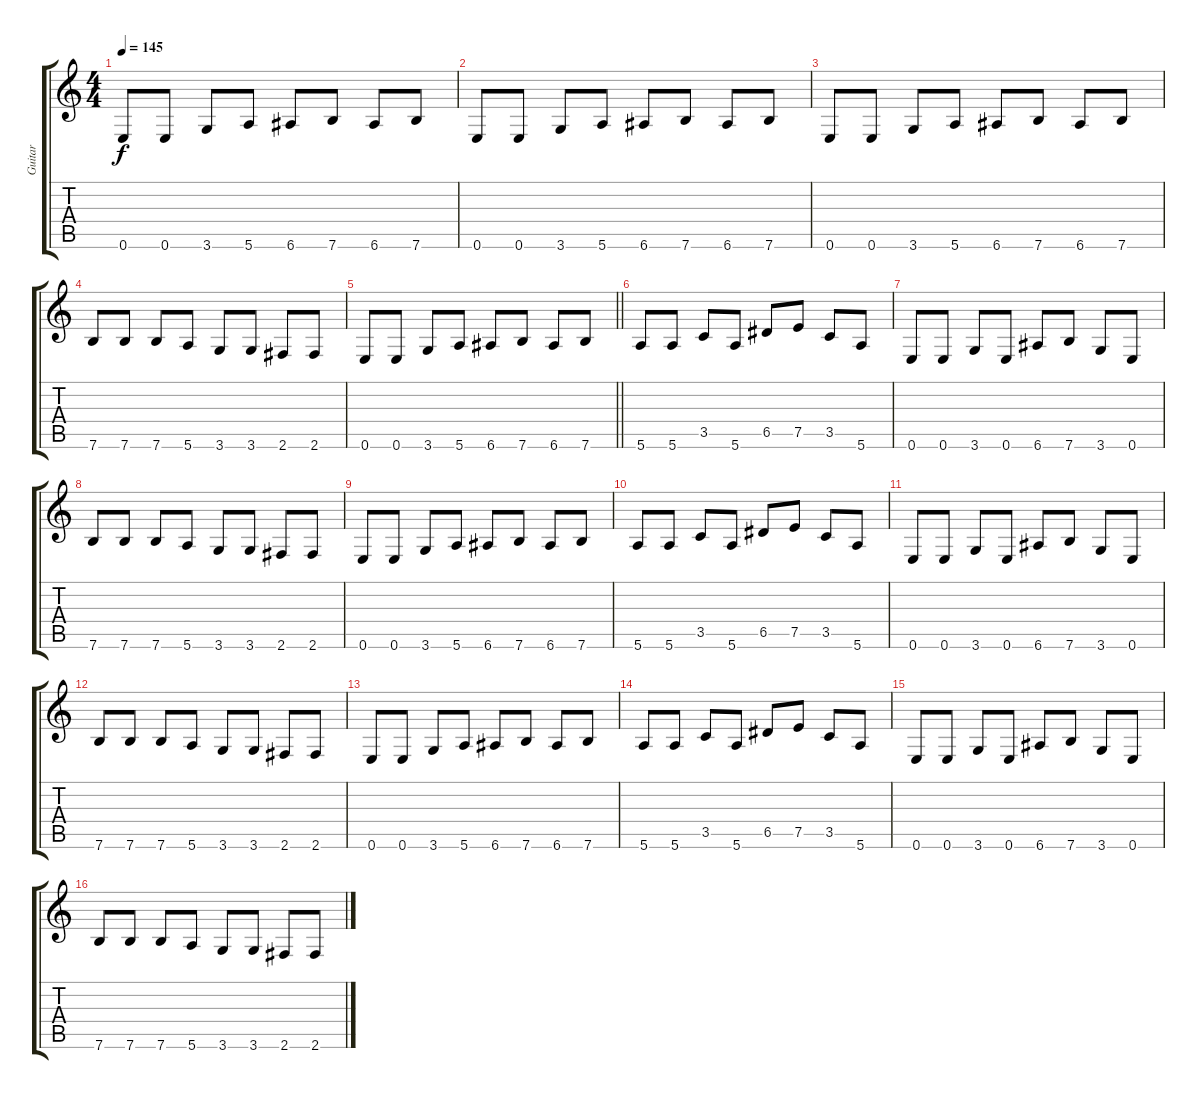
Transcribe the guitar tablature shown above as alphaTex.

\track ("Guitar" "Guitar") {instrument electricguitarmuted}
\staff {score tabs}
\tuning (E4 B3 G3 D3 A2 E2) {hide}
\ts (4 4)
\tempo 145
\clef g2
\ks c
0.6.8{dy f} 0.6.8 3.6.8 5.6.8 6.6.8 7.6.8 6.6.8 7.6.8 |
0.6.8 0.6.8 3.6.8 5.6.8 6.6.8 7.6.8 6.6.8 7.6.8 |
0.6.8 0.6.8 3.6.8 5.6.8 6.6.8 7.6.8 6.6.8 7.6.8 |
7.6.8 7.6.8 7.6.8 5.6.8 3.6.8 3.6.8 2.6.8 2.6.8 |
\barLineRight lightlight
0.6.8 0.6.8 3.6.8 5.6.8 6.6.8 7.6.8 6.6.8 7.6.8 |
5.6.8 5.6.8 3.5.8 5.6.8 6.5.8 7.5.8 3.5.8 5.6.8 |
0.6.8 0.6.8 3.6.8 0.6.8 6.6.8 7.6.8 3.6.8 0.6.8 |
7.6.8 7.6.8 7.6.8 5.6.8 3.6.8 3.6.8 2.6.8 2.6.8 |
0.6.8 0.6.8 3.6.8 5.6.8 6.6.8 7.6.8 6.6.8 7.6.8 |
5.6.8 5.6.8 3.5.8 5.6.8 6.5.8 7.5.8 3.5.8 5.6.8 |
0.6.8 0.6.8 3.6.8 0.6.8 6.6.8 7.6.8 3.6.8 0.6.8 |
7.6.8 7.6.8 7.6.8 5.6.8 3.6.8 3.6.8 2.6.8 2.6.8 |
0.6.8 0.6.8 3.6.8 5.6.8 6.6.8 7.6.8 6.6.8 7.6.8 |
5.6.8{volume 0} 5.6.8 3.5.8 5.6.8 6.5.8 7.5.8 3.5.8 5.6.8 |
0.6.8 0.6.8 3.6.8 0.6.8 6.6.8 7.6.8 3.6.8 0.6.8 |
7.6.8 7.6.8 7.6.8 5.6.8 3.6.8 3.6.8 2.6.8 2.6.8
